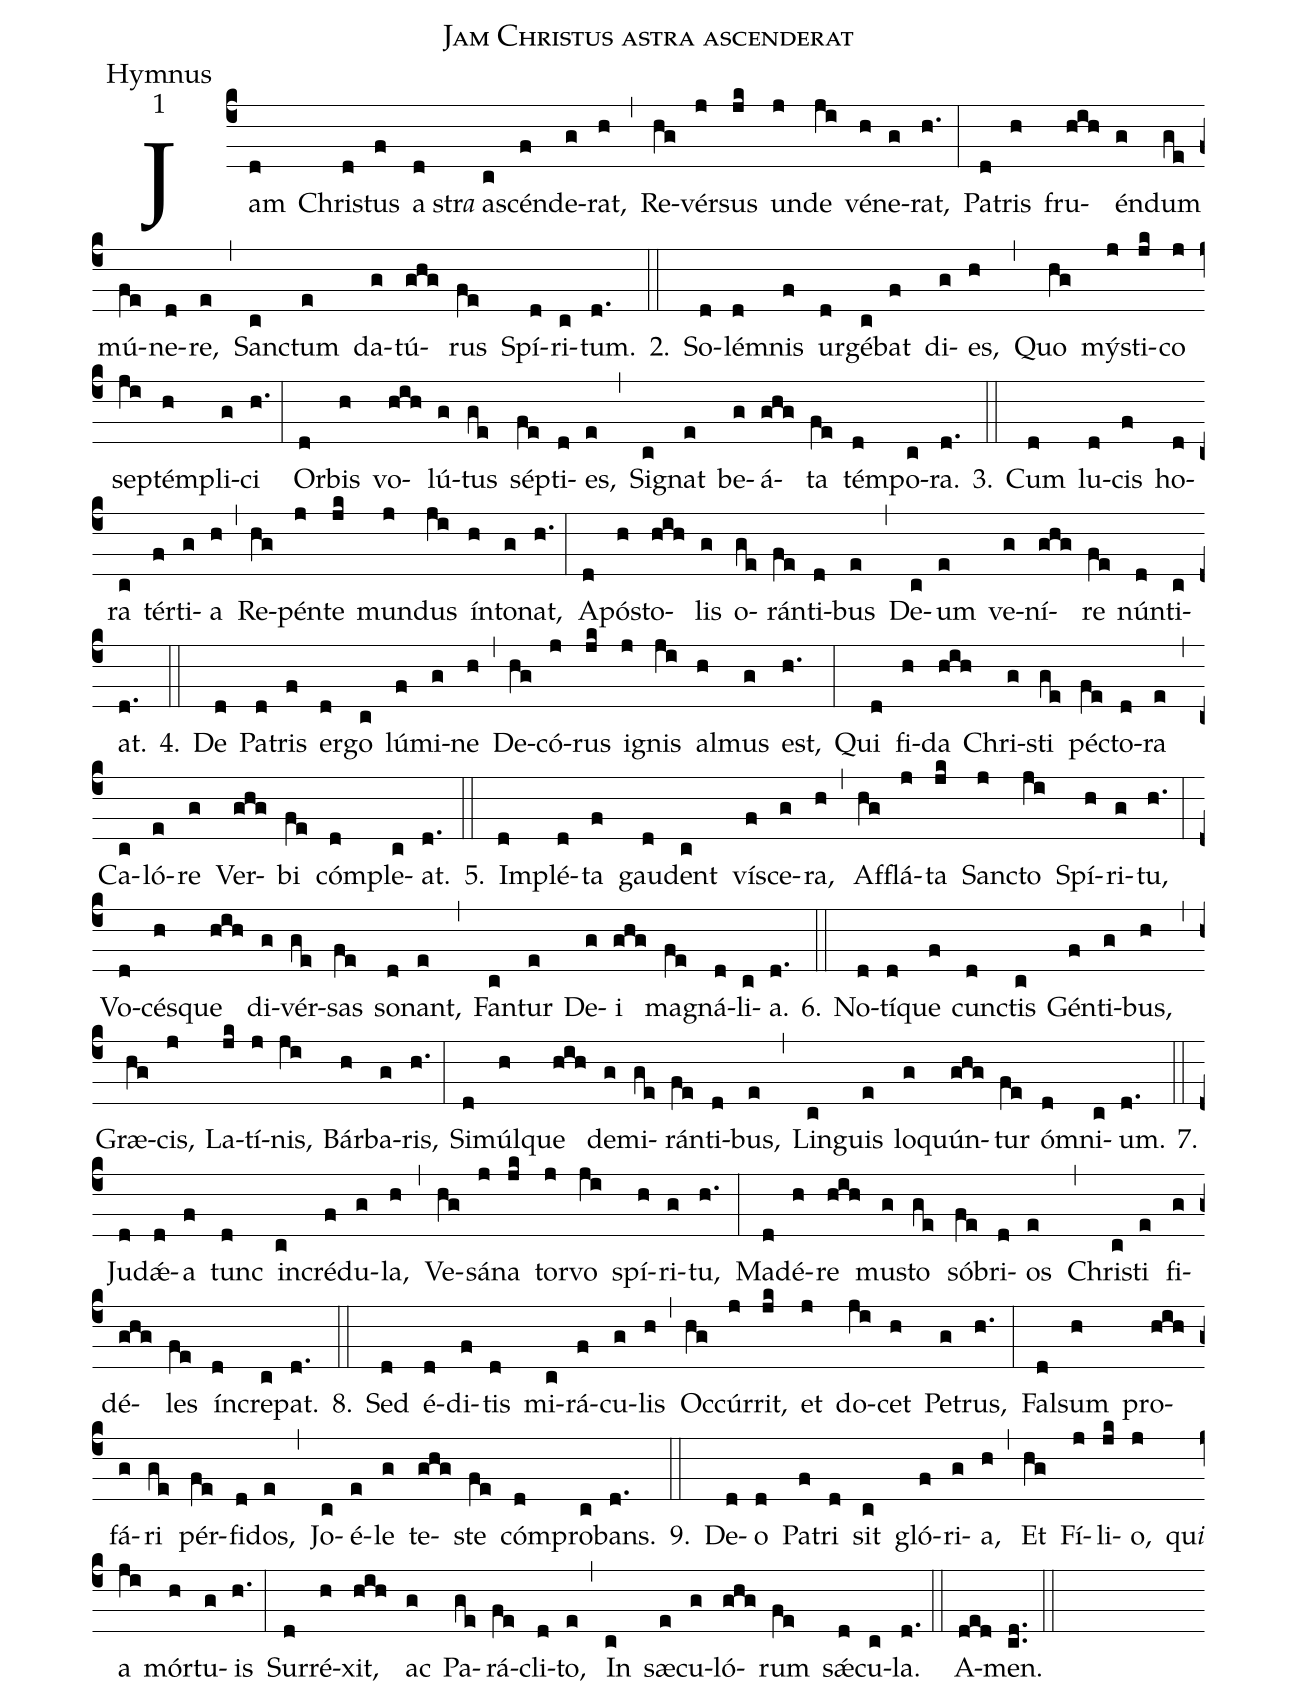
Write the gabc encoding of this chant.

name:Jam Christus astra ascenderat;
office-part:Hymnus;
mode:1;
%%
(c4)Jam(d) Chri(d)stus(f) a(d)str<i>a</i>() a(c)scén(f)de(g)rat,(h) (,)
Re(hg)vér(j)sus(jk) un(j)de(ji) vé(h)ne(g)rat,(h.) (:)
Pa(d)tris(h) fru(hih)én(g)dum(ge) mú(fe)ne(d)re,(e) (,)
San(c)ctum(e) da(g)tú(ghg)rus(fe) Spí(d)ri(c)tum.(d.)

2.(::) So(d)lém(d)nis(f) ur(d)gé(c)bat(f) di(g)es,(h) (,)
Quo(hg) mý(j)sti(jk)co(j) sep(ji)tém(h)pli(g)ci(h.) (:)
Or(d)bis(h) vo(hih)lú(g)tus(ge) sép(fe)ti(d)es,(e) (,)
Si(c)gnat(e) be(g)á(ghg)ta(fe) tém(d)po(c)ra.(d.)

3.(::) Cum(d) lu(d)cis(f) ho(d)ra(c) tér(f)ti(g)a(h) (,)
Re(hg)pén(j)te(jk) mun(j)dus(ji) ín(h)to(g)nat,(h.) (:)
A(d)pó(h)sto(hih)lis(g) o(ge)rán(fe)ti(d)bus(e) (,)
De(c)um(e) ve(g)ní(ghg)re(fe) nún(d)ti(c)at.(d.)

4.(::) De(d) Pa(d)tris(f) er(d)go(c) lú(f)mi(g)ne(h) (,)
De(hg)có(j)rus(jk) i(j)gnis(ji) al(h)mus(g) est,(h.) (:)
Qui(d) fi(h)da(hih) Chri(g)sti(ge) pé(fe)cto(d)ra(e) (,)
Ca(c)ló(e)re(g) Ver(ghg)bi(fe) cóm(d)ple(c)at.(d.)

5.(::) Im(d)plé(d)ta(f) gau(d)dent(c) ví(f)sce(g)ra,(h) (,)
Af(hg)flá(j)ta(jk) San(j)cto(ji) Spí(h)ri(g)tu,(h.) (:)
Vo(d)cés(h)que(hih) di(g)vér(ge)sas(fe) so(d)nant,(e) (,)
Fan(c)tur(e) De(g)i(ghg) ma(fe)gná(d)li(c)a.(d.)

6.(::) No(d)tí(d)que(f) cun(d)ctis(c) Gén(f)ti(g)bus,(h) (,)
Græ(hg)cis,(j) La(jk)tí(j)nis,(ji) Bár(h)ba(g)ris,(h.) (:)
Si(d)múl(h)que(hih) de(g)mi(ge)rán(fe)ti(d)bus,(e) (,)
Lin(c)guis(e) lo(g)quún(ghg)tur(fe) óm(d)ni(c)um.(d.)

7.(::) Ju(d)dǽ(d)a(f) tunc(d) in(c)cré(f)du(g)la,(h) (,)
Ve(hg)sá(j)na(jk) tor(j)vo(ji) spí(h)ri(g)tu,(h.) (:)
Ma(d)dé(h)re(hih) mu(g)sto(ge) só(fe)bri(d)os(e) (,)
Chri(c)sti(e) fi(g)dé(ghg)les(fe) ín(d)cre(c)pat.(d.)

8.(::) Sed(d) é(d)di(f)tis(d) mi(c)rá(f)cu(g)lis(h) (,)
Oc(hg)cúr(j)rit,(jk) et(j) do(ji)cet(h) Pe(g)trus,(h.) (:)
Fal(d)sum(h) pro(hih)fá(g)ri(ge) pér(fe)fi(d)dos,(e) (,)
Jo(c)é(e)le(g) te(ghg)ste(fe) cóm(d)pro(c)bans.(d.)

9.(::) De(d)o(d) Pa(f)tri(d) sit(c) gló(f)ri(g)a,(h) (,)
Et(hg) Fí(j)li(jk)o,(j) qu<i>i</i>() a(ji) mór(h)tu(g)is(h.) (:)
Sur(d)ré(h)xit,(hih) ac(g) Pa(ge)rá(fe)cli(d)to,(e) (,)
In(c) sæ(e)cu(g)ló(ghg)rum(fe) sǽ(d)cu(c)la.(d.) (::)
A(ded)men.(cd..) (::)
